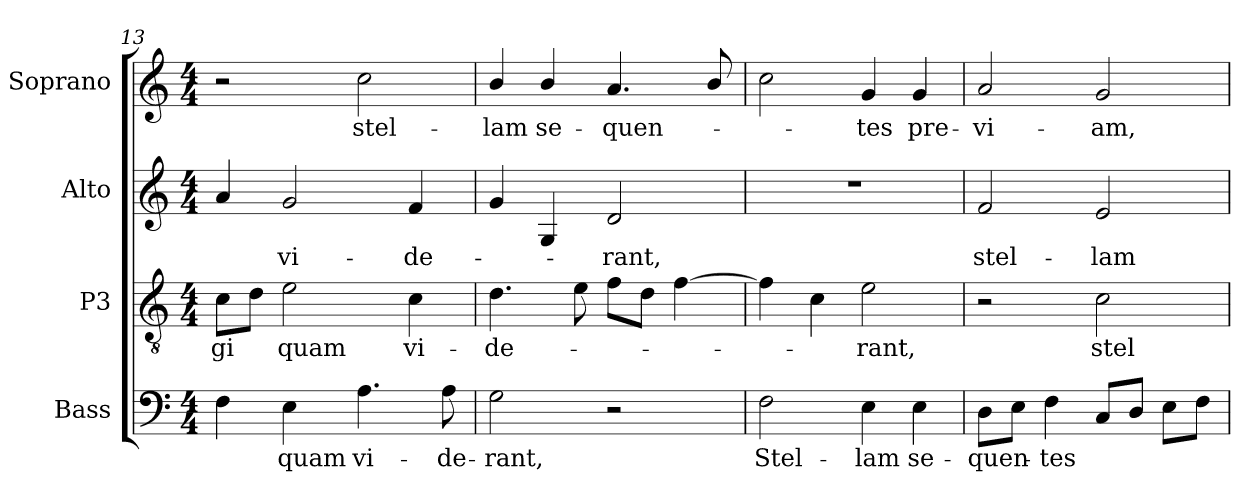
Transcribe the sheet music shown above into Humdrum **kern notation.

**kern	**text	**kern	**text	**kern	**text	**kern	**text
*part4	*part4	*part3	*part3	*part2	*part2	*part1	*part1
*staff4	*staff4	*staff3	*staff3	*staff2	*staff2	*staff1	*staff1
*I"Bass	*	*I"P3	*	*I"Alto	*	*I"Soprano	*
*I'B.	*	*	*	*I'A.	*	*I'S.	*
*clefF4	*	*clefGv2	*	*clefG2	*	*clefG2	*
*	*	*ITrd7c12	*	*	*	*	*
*k[]	*	*k[]	*	*k[]	*	*k[]	*
*C:	*	*C:	*	*C:	*	*C:	*
*M4/4	*	*M4/4	*	*M4/4	*	*M4/4	*
=13	=13	=13	=13	=13	=13	=13	=13
!	!	!	!LO:LY:b:color=#000000	!	!	!	!
4Fi\	.	8Ci\L	-gi	4ai/	.	2r	.
.	.	8Di\J	.	.	.	.	.
!	!LO:LY:b:color=#000000	!	!	!	!	!	!
!	!	!	!LO:LY:b:color=#000000	!	!	!	!
!	!	!	!	!	!LO:LY:b:color=#000000	!	!
4Ei\	quam	2Ei\	quam	2gi/	vi-	.	.
!	!LO:LY:b:color=#000000	!	!	!	!	!	!
!	!	!	!	!	!	!	!LO:LY:b:color=#000000
4.Ai\	vi-	.	.	.	.	2cci\	stel-
!	!	!	!LO:LY:b:color=#000000	!	!	!	!
!	!	!	!	!	!LO:LY:b:color=#000000	!	!
.	.	4Ci\	vi-	4fi/	-de-	.	.
!	!LO:LY:b:color=#000000	!	!	!	!	!	!
8Ai\	-de-	.	.	.	.	.	.
=14	=14	=14	=14	=14	=14	=14	=14
!	!LO:LY:b:color=#000000	!	!	!	!	!	!
!	!	!	!LO:LY:b:color=#000000	!	!	!	!
!	!	!	!	!	!	!	!LO:LY:b:color=#000000
2Gi\	-rant,	4.Di\	-de-	4gi/	.	4bi/	-lam
!	!	!	!	!	!	!	!LO:LY:b:color=#000000
.	.	.	.	4Gi/	.	4bi/	se-
.	.	8Ei\	.	.	.	.	.
!	!	!	!	!	!LO:LY:b:color=#000000	!	!
!	!	!	!	!	!	!	!LO:LY:b:color=#000000
2r	.	8Fi\L	.	2di/	-rant,	4.ai/	-quen-
.	.	8Di\J	.	.	.	.	.
.	.	[4Fi\	.	.	.	.	.
.	.	.	.	.	.	8bi/	.
=15	=15	=15	=15	=15	=15	=15	=15
!	!LO:LY:b:color=#000000	!	!	!	!	!	!
2Fi\	Stel-	4Fi\]	.	1r	.	2cci\	.
.	.	4Ci\	.	.	.	.	.
!	!LO:LY:b:color=#000000	!	!	!	!	!	!
!	!	!	!LO:LY:b:color=#000000	!	!	!	!
!	!	!	!	!	!	!	!LO:LY:b:color=#000000
4Ei\	-lam	2Ei\	-rant,	.	.	4gi/	-tes
!	!LO:LY:b:color=#000000	!	!	!	!	!	!
!	!	!	!	!	!	!	!LO:LY:b:color=#000000
4Ei\	se-	.	.	.	.	4gi/	pre-
!!LO:PB:g=z
=16	=16	=16	=16	=16	=16	=16	=16
!	!LO:LY:b:color=#000000	!	!	!	!	!	!
!	!	!	!	!	!LO:LY:b:color=#000000	!	!
!	!	!	!	!	!	!	!LO:LY:b:color=#000000
8Di\L	-quen-	2r	.	2fi/	stel-	2ai/	-vi-
8Ei\J	.	.	.	.	.	.	.
!	!LO:LY:b:color=#000000	!	!	!	!	!	!
4Fi\	-tes	.	.	.	.	.	.
!	!	!	!LO:LY:b:color=#000000	!	!	!	!
!	!	!	!	!	!LO:LY:b:color=#000000	!	!
!	!	!	!	!	!	!	!LO:LY:b:color=#000000
8Ci/L	.	2Ci\	stel-	2ei/	-lam	2gi/	-am,
8Di/J	.	.	.	.	.	.	.
8Ei\L	.	.	.	.	.	.	.
8Fi\J	.	.	.	.	.	.	.
=	=	=	=	=	=	=	=
*-	*-	*-	*-	*-	*-	*-	*-
